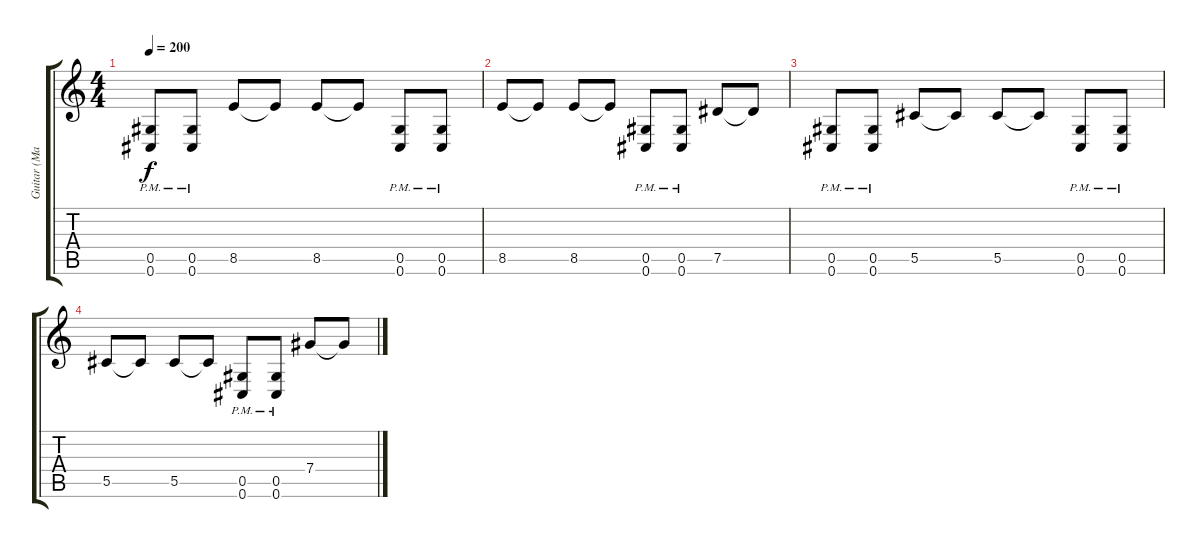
\track ("Guitar (Matt Woods)" "Guitar (Ma") {instrument overdrivenguitar}
\staff {score tabs}
\tuning (Eb4 Bb3 Gb3 Db3 Ab2 Db2) {hide}
\ts (4 4)
\tempo 200
\clef g2
\ks c
(0.5{pm} 0.6{pm}).8{dy f} (0.5{pm} 0.6{pm}).8 8.5.8 8.5{t}.8 8.5.8 8.5{t}.8 (0.5{pm} 0.6{pm}).8 (0.5{pm} 0.6{pm}).8 |
8.5.8 8.5{t}.8 8.5.8 8.5{t}.8 (0.5{pm} 0.6{pm}).8 (0.5{pm} 0.6{pm}).8 7.5.8 7.5{t}.8 |
(0.5{pm} 0.6{pm}).8 (0.5{pm} 0.6{pm}).8 5.5.8 5.5{t}.8 5.5.8 5.5{t}.8 (0.5{pm} 0.6{pm}).8 (0.5{pm} 0.6{pm}).8 |
5.5.8 5.5{t}.8 5.5.8 5.5{t}.8 (0.5{pm} 0.6{pm}).8 (0.5{pm} 0.6{pm}).8 7.4.8 7.4{t}.8
